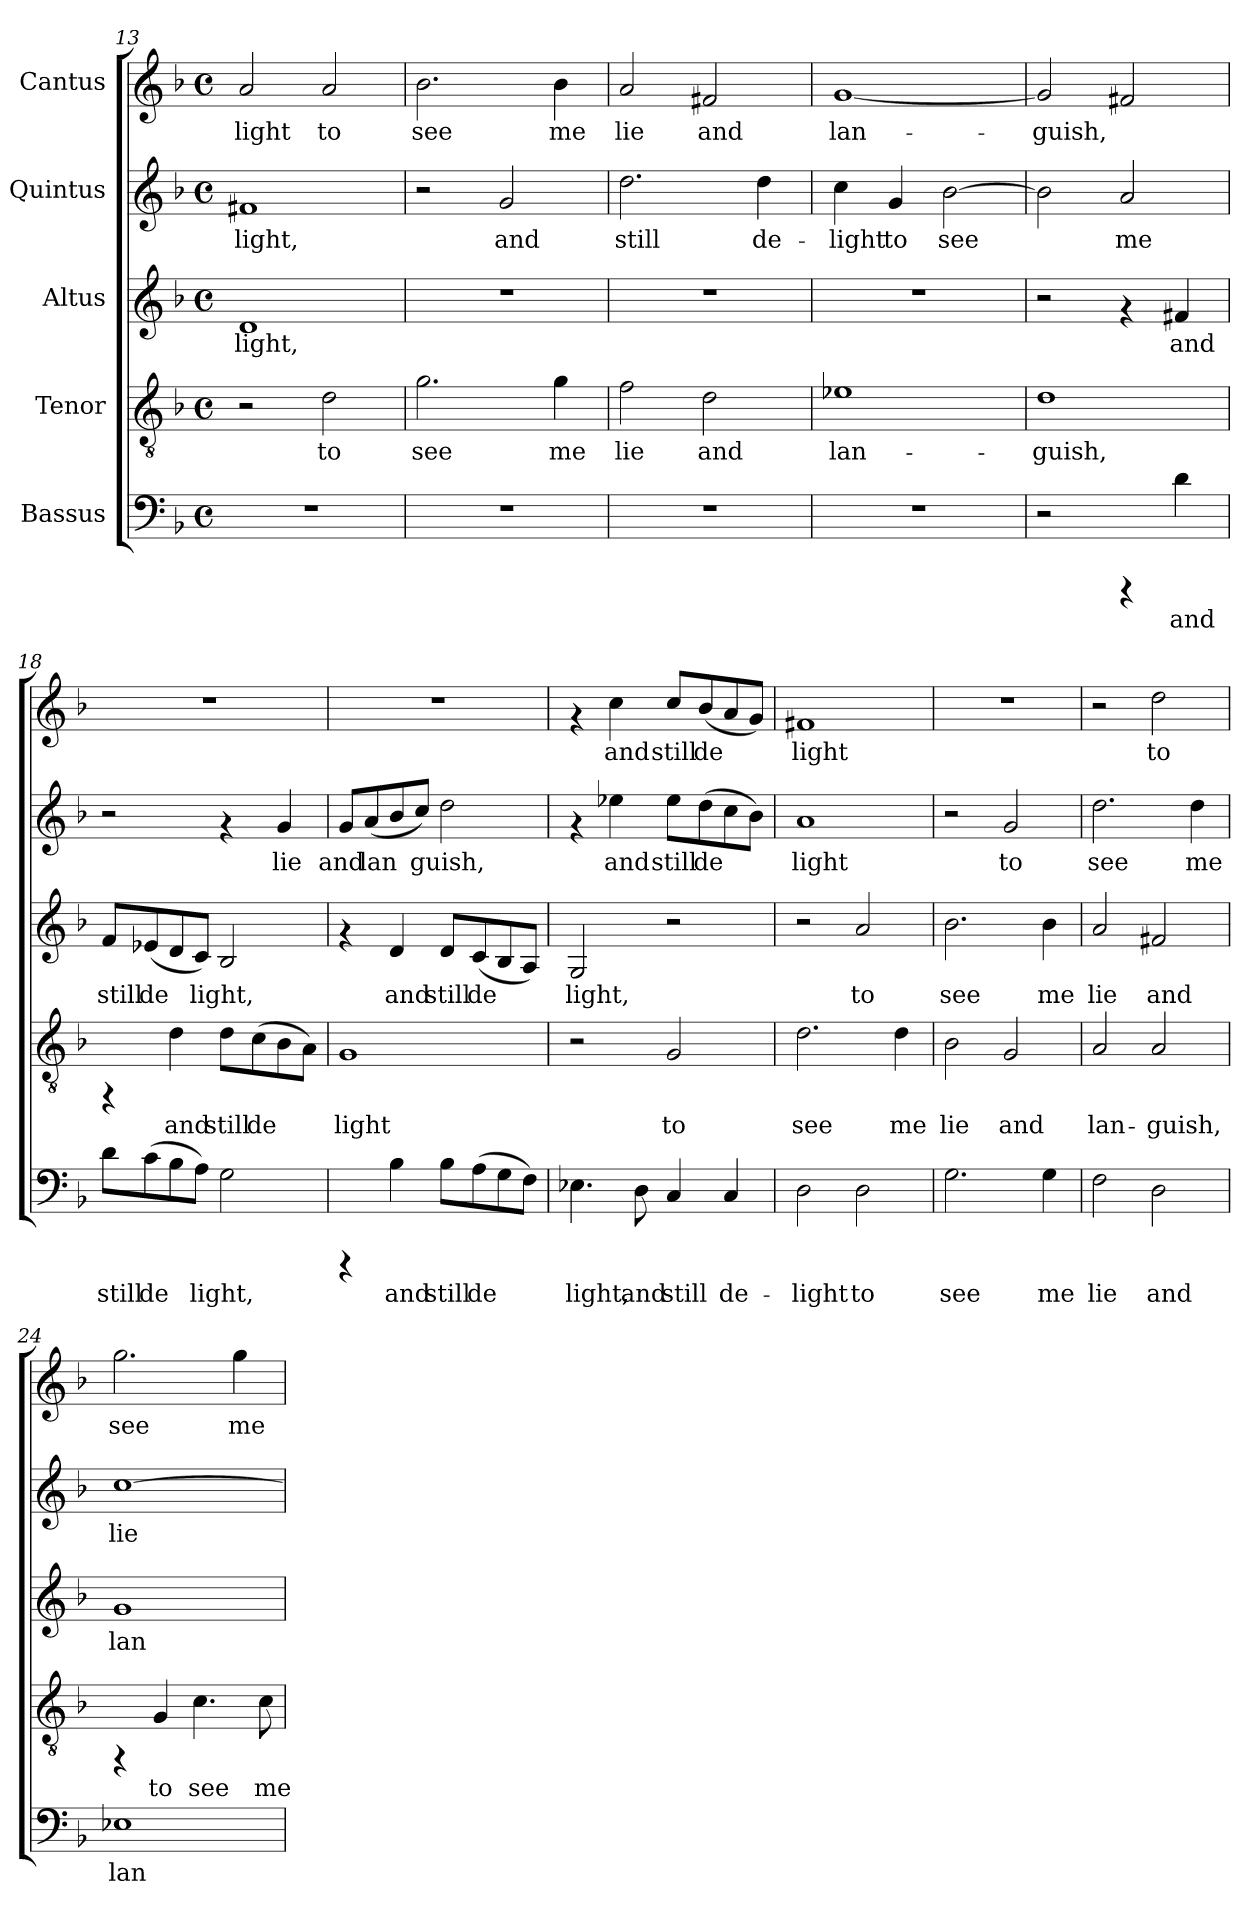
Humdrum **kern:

**kern	**text	**kern	**text	**kern	**text	**kern	**text	**kern	**text
*part5	*part5	*part4	*part4	*part3	*part3	*part2	*part2	*part1	*part1
*staff5	*staff5	*staff4	*staff4	*staff3	*staff3	*staff2	*staff2	*staff1	*staff1
*I"Bassus	*	*I"Tenor	*	*I"Altus	*	*I"Quintus	*	*I"Cantus	*
*clefF4	*	*clefGv2	*	*clefG2	*	*clefG2	*	*clefG2	*
*k[b-]	*	*k[b-]	*	*k[b-]	*	*k[b-]	*	*k[b-]	*
*F:	*	*F:	*	*F:	*	*F:	*	*F:	*
*M4/4	*	*M4/4	*	*M4/4	*	*M4/4	*	*M4/4	*
*met(c)	*	*met(c)	*	*met(c)	*	*met(c)	*	*met(c)	*
=13	=13	=13	=13	=13	=13	=13	=13	=13	=13
!	!	!	!	!	!LO:LY:b:cj	!	!LO:LY:b:cj	!	!LO:LY:b:cj
1r	.	2r	.	1d	-light,	1f#X	-light,	2a/	-light
!	!	!	!LO:LY:b:cj	!	!	!	!	!	!LO:LY:b:cj
.	.	2d\	to	.	.	.	.	2a/	to
=14	=14	=14	=14	=14	=14	=14	=14	=14	=14
!	!	!	!LO:LY:b:cj	!	!	!	!	!	!LO:LY:b:cj
1r	.	2.g\	see	1r	.	2r	.	2.b-\	see
!	!	!	!	!	!	!	!LO:LY:b:cj	!	!
.	.	.	.	.	.	2g/	and	.	.
!	!	!	!LO:LY:b:cj	!	!	!	!	!	!LO:LY:b:cj
.	.	4g\	me	.	.	.	.	4b-\	me
=15	=15	=15	=15	=15	=15	=15	=15	=15	=15
!	!	!	!LO:LY:b:cj	!	!	!	!LO:LY:b:cj	!	!LO:LY:b:cj
1r	.	2f\	lie	1r	.	2.dd\	still	2a/	lie
!	!	!	!LO:LY:b:cj	!	!	!	!	!	!LO:LY:b:cj
.	.	2d\	and	.	.	.	.	2f#X/	and
!	!	!	!	!	!	!	!LO:LY:b:cj	!	!
.	.	.	.	.	.	4dd\	de-	.	.
=16	=16	=16	=16	=16	=16	=16	=16	=16	=16
!	!	!	!LO:LY:b:cj	!	!	!	!LO:LY:b:cj	!	!LO:LY:b:cj
1r	.	1e-X	lan-	1r	.	4cc\	-light	[<1g	lan-
!	!	!	!	!	!	!	!LO:LY:b:cj	!	!
.	.	.	.	.	.	4g/	to	.	.
!	!	!	!	!	!	!	!LO:LY:b:cj	!	!
.	.	.	.	.	.	[>2b-\	see	.	.
=17	=17	=17	=17	=17	=17	=17	=17	=17	=17
!	!	!	!LO:LY:b:cj	!	!	!	!LO:LY:b:cj	!	!LO:LY:b:cj
2r	.	1d	-guish,	2r	.	2b-\]	.	2g/]	-guish,
!	!	!	!	!	!	!	!LO:LY:b:cj	!	!LO:LY:b:cj
4rCCC	.	.	.	4rf	.	2a/	me	2f#X/	.
!	!LO:LY:b:cj	!	!	!	!LO:LY:b:cj	!	!	!	!
4d\	and	.	.	4f#X/	and	.	.	.	.
!!LO:PB:g=z
=18	=18	=18	=18	=18	=18	=18	=18	=18	=18
!	!LO:LY:b:cj	!	!	!	!LO:LY:b:cj	!	!	!	!
8d\L	still	4rFF	.	8f/L	still	2r	.	1r	.
!	!LO:LY:b:cj	!	!	!	!LO:LY:b:cj	!	!	!	!
(>8c\	de-	.	.	(<8e-X/	de-	.	.	.	.
!	!LO:LY:b:cj	!	!LO:LY:b:cj	!	!LO:LY:b:cj	!	!	!	!
8B-\	--	4d\	and	8d/	--	.	.	.	.
!	!LO:LY:b:cj	!	!	!	!LO:LY:b:cj	!	!	!	!
8A\J)	-light,	.	.	8c/J)	-light,	.	.	.	.
!	!LO:LY:b:cj	!	!LO:LY:b:cj	!	!LO:LY:b:cj	!	!	!	!
2G\	.	8d\L	still	2B-/	.	4rf	.	.	.
!	!	!	!LO:LY:b:cj	!	!	!	!	!	!
.	.	(>8c\	de-	.	.	.	.	.	.
!	!	!	!LO:LY:b:cj	!	!	!	!LO:LY:b:cj	!	!
.	.	8B-\	--	.	.	4g/	lie	.	.
!	!	!	!LO:LY:b:cj	!	!	!	!	!	!
.	.	8A\J)	--	.	.	.	.	.	.
=19	=19	=19	=19	=19	=19	=19	=19	=19	=19
!	!	!	!LO:LY:b:cj	!	!	!	!LO:LY:b:cj	!	!
4rCCC	.	1G	-light	4rf	.	8g/L	and	1r	.
!	!	!	!	!	!	!	!LO:LY:b:cj	!	!
.	.	.	.	.	.	(<8a/	lan-	.	.
!	!LO:LY:b:cj	!	!	!	!LO:LY:b:cj	!	!LO:LY:b:cj	!	!
4B-\	and	.	.	4d/	and	8b-/	--	.	.
!	!	!	!	!	!	!	!LO:LY:b:cj	!	!
.	.	.	.	.	.	8cc/J)	-guish,	.	.
!	!LO:LY:b:cj	!	!	!	!LO:LY:b:cj	!	!LO:LY:b:cj	!	!
8B-\L	still	.	.	8d/L	still	2dd\	.	.	.
!	!LO:LY:b:cj	!	!	!	!LO:LY:b:cj	!	!	!	!
(>8A\	de-	.	.	(<8c/	de-	.	.	.	.
!	!LO:LY:b:cj	!	!	!	!LO:LY:b:cj	!	!	!	!
8G\	--	.	.	8B-/	--	.	.	.	.
!	!LO:LY:b:cj	!	!	!	!LO:LY:b:cj	!	!	!	!
8F\J)	--	.	.	8A/J)	--	.	.	.	.
=20	=20	=20	=20	=20	=20	=20	=20	=20	=20
!	!LO:LY:b:cj	!	!	!	!LO:LY:b:cj	!	!	!	!
4.E-X\	-light,	2r	.	2G/	-light,	4rf	.	4rf	.
!	!	!	!	!	!	!	!LO:LY:b:cj	!	!LO:LY:b:cj
.	.	.	.	.	.	4ee-X\	and	4cc\	and
!	!LO:LY:b:cj	!	!	!	!	!	!	!	!
8D\	and	.	.	.	.	.	.	.	.
!	!LO:LY:b:cj	!	!LO:LY:b:cj	!	!	!	!LO:LY:b:cj	!	!LO:LY:b:cj
4C/	still	2G/	to	2r	.	8ee-\L	still	8cc/L	still
!	!	!	!	!	!	!	!LO:LY:b:cj	!	!LO:LY:b:cj
.	.	.	.	.	.	(>8dd\	de-	(<8b-/	de-
!	!LO:LY:b:cj	!	!	!	!	!	!LO:LY:b:cj	!	!LO:LY:b:cj
4C/	de-	.	.	.	.	8cc\	--	8a/	--
!	!	!	!	!	!	!	!LO:LY:b:cj	!	!LO:LY:b:cj
.	.	.	.	.	.	8b-\J)	--	8g/J)	--
=21	=21	=21	=21	=21	=21	=21	=21	=21	=21
!	!LO:LY:b:cj	!	!LO:LY:b:cj	!	!	!	!LO:LY:b:cj	!	!LO:LY:b:cj
2D\	-light	2.d\	see	2r	.	1a	-light	1f#X	-light
!	!LO:LY:b:cj	!	!	!	!LO:LY:b:cj	!	!	!	!
2D\	to	.	.	2a/	to	.	.	.	.
!	!	!	!LO:LY:b:cj	!	!	!	!	!	!
.	.	4d\	me	.	.	.	.	.	.
=22	=22	=22	=22	=22	=22	=22	=22	=22	=22
!	!LO:LY:b:cj	!	!LO:LY:b:cj	!	!LO:LY:b:cj	!	!	!	!
2.G\	see	2B-\	lie	2.b-\	see	2r	.	1r	.
!	!	!	!LO:LY:b:cj	!	!	!	!LO:LY:b:cj	!	!
.	.	2G/	and	.	.	2g/	to	.	.
!	!LO:LY:b:cj	!	!	!	!LO:LY:b:cj	!	!	!	!
4G\	me	.	.	4b-\	me	.	.	.	.
=23	=23	=23	=23	=23	=23	=23	=23	=23	=23
!	!LO:LY:b:cj	!	!LO:LY:b:cj	!	!LO:LY:b:cj	!	!LO:LY:b:cj	!	!
2F\	lie	2A/	lan-	2a/	lie	2.dd\	see	2r	.
!	!LO:LY:b:cj	!	!LO:LY:b:cj	!	!LO:LY:b:cj	!	!	!	!LO:LY:b:cj
2D\	and	2A/	-guish,	2f#X/	and	.	.	2dd\	to
!	!	!	!	!	!	!	!LO:LY:b:cj	!	!
.	.	.	.	.	.	4dd\	me	.	.
!!LO:LB:g=z
=24	=24	=24	=24	=24	=24	=24	=24	=24	=24
!	!LO:LY:b:cj	!	!	!	!LO:LY:b:cj	!	!LO:LY:b:cj	!	!LO:LY:b:cj
1E-X	lan-	4rFF	.	1g	lan-	[>1cc	lie	2.gg\	see
!	!	!	!LO:LY:b:cj	!	!	!	!	!	!
.	.	4G/	to	.	.	.	.	.	.
!	!	!	!LO:LY:b:cj	!	!	!	!	!	!
.	.	4.c\	see	.	.	.	.	.	.
!	!	!	!	!	!	!	!	!	!LO:LY:b:cj
.	.	.	.	.	.	.	.	4gg\	me
!	!	!	!LO:LY:b:cj	!	!	!	!	!	!
.	.	8c\	me	.	.	.	.	.	.
=	=	=	=	=	=	=	=	=	=
*-	*-	*-	*-	*-	*-	*-	*-	*-	*-
